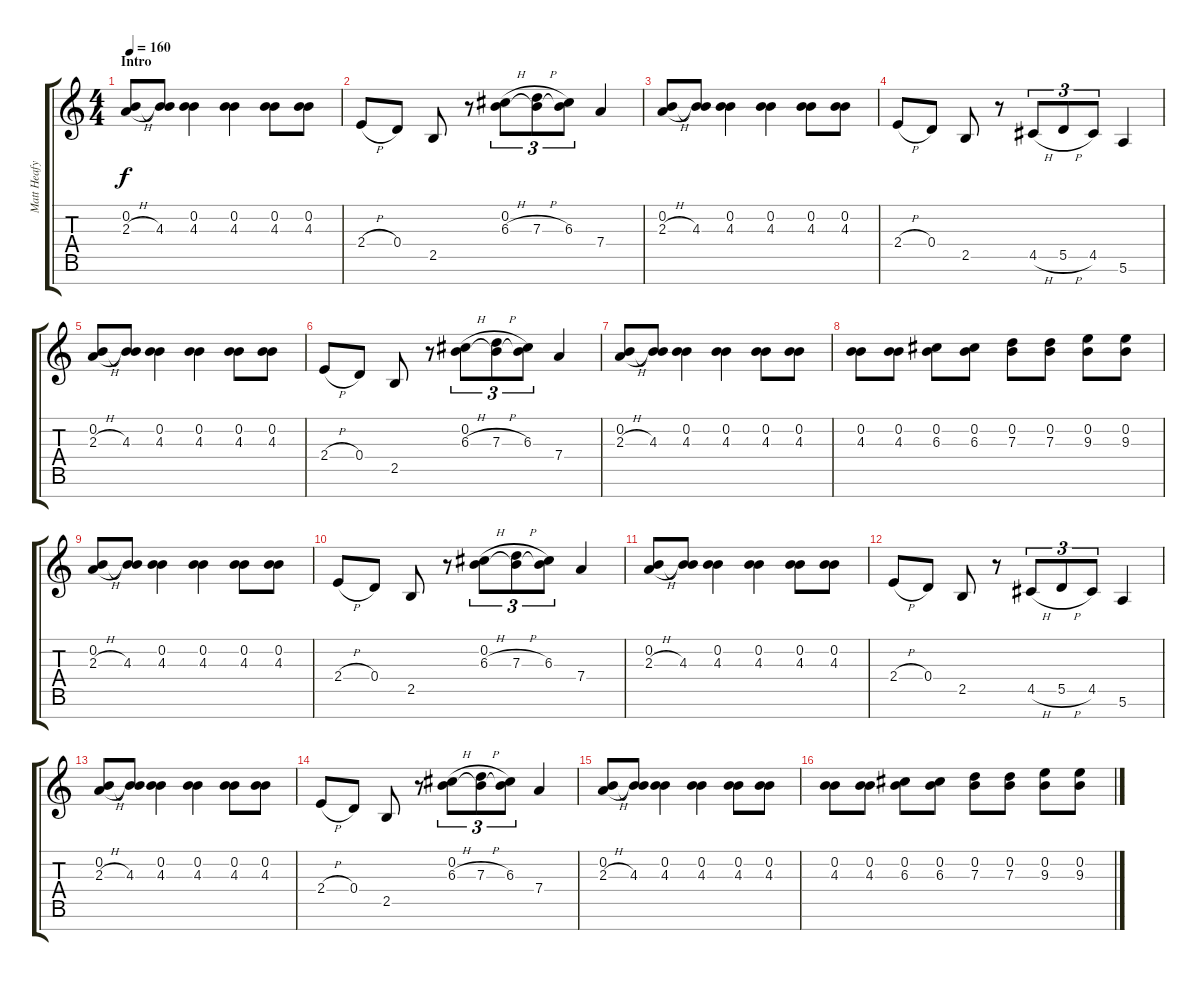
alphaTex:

\track ("Matt Heafy" "Matt Heafy") {instrument distortionguitar}
\staff {score tabs}
\tuning (E4 B3 G3 D3 A2 E2 B1) {hide}
\ts (4 4)
\section ("" "Intro")
\tempo 160
\clef g2
\ks c
(0.2 2.3{h}).8{dy f volume 13 instrument distortionguitar} (0.2{t} 4.3).8 (0.2 4.3).4 (0.2 4.3).4 (0.2 4.3).8 (0.2 4.3).8 |
2.4{h}.8 0.4.8 2.5.8 r.8 (0.2 6.3{h}).8{tu (3 2)} (0.2{t} 7.3{h}).8{tu (3 2)} (0.2{t} 6.3).8{tu (3 2)} 7.4.4 |
(0.2 2.3{h}).8 (0.2{t} 4.3).8 (0.2 4.3).4 (0.2 4.3).4 (0.2 4.3).8 (0.2 4.3).8 |
2.4{h}.8 0.4.8 2.5.8 r.8 4.5{h}.8{tu (3 2)} 5.5{h}.8{tu (3 2)} 4.5.8{tu (3 2)} 5.6.4 |
(0.2 2.3{h}).8 (0.2{t} 4.3).8 (0.2 4.3).4 (0.2 4.3).4 (0.2 4.3).8 (0.2 4.3).8 |
2.4{h}.8 0.4.8 2.5.8 r.8 (0.2 6.3{h}).8{tu (3 2)} (0.2{t} 7.3{h}).8{tu (3 2)} (0.2{t} 6.3).8{tu (3 2)} 7.4.4 |
(0.2 2.3{h}).8 (0.2{t} 4.3).8 (0.2 4.3).4 (0.2 4.3).4 (0.2 4.3).8 (0.2 4.3).8 |
(0.2 4.3).8 (0.2 4.3).8 (0.2 6.3).8 (0.2 6.3).8 (0.2 7.3).8 (0.2 7.3).8 (0.2 9.3).8 (0.2 9.3).8 |
(0.2 2.3{h}).8 (0.2{t} 4.3).8 (0.2 4.3).4 (0.2 4.3).4 (0.2 4.3).8 (0.2 4.3).8 |
2.4{h}.8 0.4.8 2.5.8 r.8 (0.2 6.3{h}).8{tu (3 2)} (0.2{t} 7.3{h}).8{tu (3 2)} (0.2{t} 6.3).8{tu (3 2)} 7.4.4 |
(0.2 2.3{h}).8 (0.2{t} 4.3).8 (0.2 4.3).4 (0.2 4.3).4 (0.2 4.3).8 (0.2 4.3).8 |
2.4{h}.8 0.4.8 2.5.8 r.8 4.5{h}.8{tu (3 2)} 5.5{h}.8{tu (3 2)} 4.5.8{tu (3 2)} 5.6.4 |
(0.2 2.3{h}).8 (0.2{t} 4.3).8 (0.2 4.3).4 (0.2 4.3).4 (0.2 4.3).8 (0.2 4.3).8 |
2.4{h}.8 0.4.8 2.5.8 r.8 (0.2 6.3{h}).8{tu (3 2)} (0.2{t} 7.3{h}).8{tu (3 2)} (0.2{t} 6.3).8{tu (3 2)} 7.4.4 |
(0.2 2.3{h}).8 (0.2{t} 4.3).8 (0.2 4.3).4 (0.2 4.3).4 (0.2 4.3).8 (0.2 4.3).8 |
(0.2 4.3).8 (0.2 4.3).8 (0.2 6.3).8 (0.2 6.3).8 (0.2 7.3).8 (0.2 7.3).8 (0.2 9.3).8 (0.2 9.3).8
